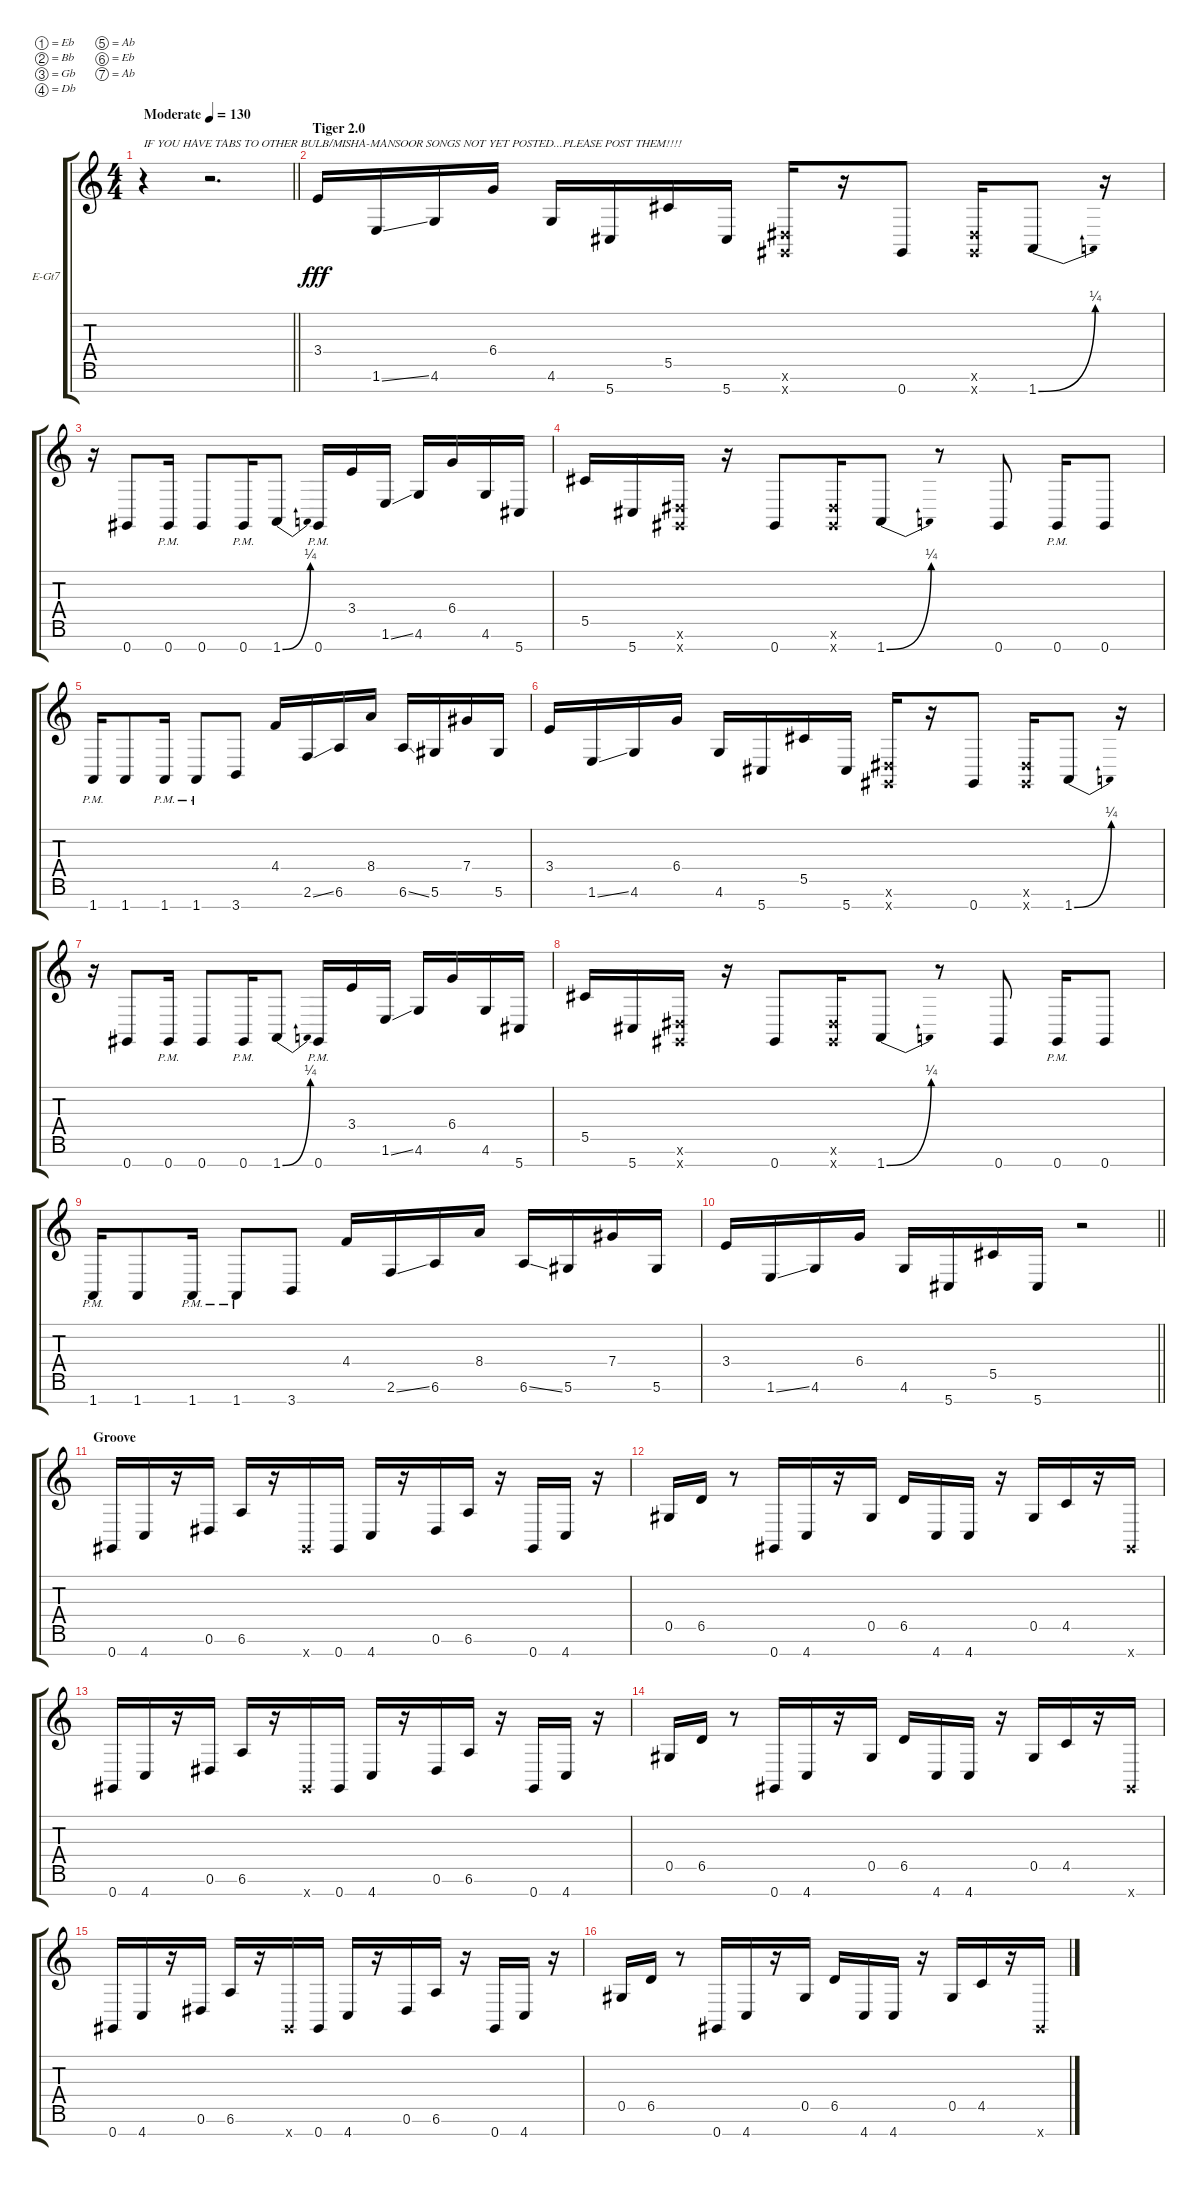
\bracketExtendMode groupsimilarinstruments
\firstSystemTrackNameOrientation horizontal
\otherSystemsTrackNameOrientation horizontal
\track ("IF YOU HAVE TABS TO OTHER BULB/MISHA-MANSOOR SONGS NOT YET POSTED...PLEASE POST THEM!!!!" "E-Gt7") {instrument distortionguitar}
\staff {score tabs}
\tuning (Eb4 Bb3 Gb3 Db3 Ab2 Eb2 Ab1)
\ts (4 4)
\beaming (8 2 2 2 2)
\tempo (130 "Moderate")
\clef g2
\barLineRight lightlight
\ks c
r.4{txt "IF YOU HAVE TABS TO OTHER BULB/MISHA-MANSOOR SONGS NOT YET POSTED...PLEASE POST THEM!!!!" dy fff instrument distortionguitar} r.2{d} |
\section ("" "Tiger 2.0")
3.4.16 1.6{ss}.16 4.6.16 6.4.16 4.6.16 5.7.16 5.5.16 5.7.16 (0.6{x} 0.7{x}).16 r.16 0.7.8 (0.6{x} 0.7{x}).16 1.7{be (bend 0 0 60 1)}.8 r.16 |
r.16 0.7.8 0.7{pm}.16 0.7.8 0.7{pm}.16 1.7{be (bend 0 0 60 1)}.8 0.7{pm}.16 3.4.16 1.6{ss}.16 4.6.16 6.4.16 4.6.16 5.7.16 |
5.5.16 5.7.16 (0.6{x} 0.7{x}).16 r.16 0.7.8 (0.6{x} 0.7{x}).16 1.7{be (bend 0 0 60 1)}.8 r.8 0.7.8 0.7{pm}.16 0.7.8 |
1.7{pm}.16 1.7.8 1.7{pm}.16 1.7{pm}.8 3.7.8 4.4.16 2.6{ss}.16 6.6.16 8.4.16 6.6{ss}.16 5.6.16 7.4.16 5.6.16 |
3.4.16 1.6{ss}.16 4.6.16 6.4.16 4.6.16 5.7.16 5.5.16 5.7.16 (0.6{x} 0.7{x}).16 r.16 0.7.8 (0.6{x} 0.7{x}).16 1.7{be (bend 0 0 60 1)}.8 r.16 |
r.16 0.7.8 0.7{pm}.16 0.7.8 0.7{pm}.16 1.7{be (bend 0 0 60 1)}.8 0.7{pm}.16 3.4.16 1.6{ss}.16 4.6.16 6.4.16 4.6.16 5.7.16 |
5.5.16 5.7.16 (0.6{x} 0.7{x}).16 r.16 0.7.8 (0.6{x} 0.7{x}).16 1.7{be (bend 0 0 60 1)}.8 r.8 0.7.8 0.7{pm}.16 0.7.8 |
1.7{pm}.16 1.7.8 1.7{pm}.16 1.7{pm}.8 3.7.8 4.4.16 2.6{ss}.16 6.6.16 8.4.16 6.6{ss}.16 5.6.16 7.4.16 5.6.16 |
\barLineRight lightlight
3.4.16 1.6{ss}.16 4.6.16 6.4.16 4.6.16 5.7.16 5.5.16 5.7.16 r.2 |
\section ("" "Groove")
0.7.16 4.7.16 r.16 0.6.16 6.6.16 r.16 0.7{x}.16 0.7.16 4.7.16 r.16 0.6.16 6.6.16 r.16 0.7.16 4.7.16 r.16 |
0.5.16 6.5.16 r.8 0.7.16 4.7.16 r.16 0.5.16 6.5.16 4.7.16 4.7.16 r.16 0.5.16 4.5.16 r.16 0.7{x}.16 |
0.7.16 4.7.16 r.16 0.6.16 6.6.16 r.16 0.7{x}.16 0.7.16 4.7.16 r.16 0.6.16 6.6.16 r.16 0.7.16 4.7.16 r.16 |
0.5.16 6.5.16 r.8 0.7.16 4.7.16 r.16 0.5.16 6.5.16 4.7.16 4.7.16 r.16 0.5.16 4.5.16 r.16 0.7{x}.16 |
0.7.16 4.7.16 r.16 0.6.16 6.6.16 r.16 0.7{x}.16 0.7.16 4.7.16 r.16 0.6.16 6.6.16 r.16 0.7.16 4.7.16 r.16 |
0.5.16 6.5.16 r.8 0.7.16 4.7.16 r.16 0.5.16 6.5.16 4.7.16 4.7.16 r.16 0.5.16 4.5.16 r.16 0.7{x}.16
